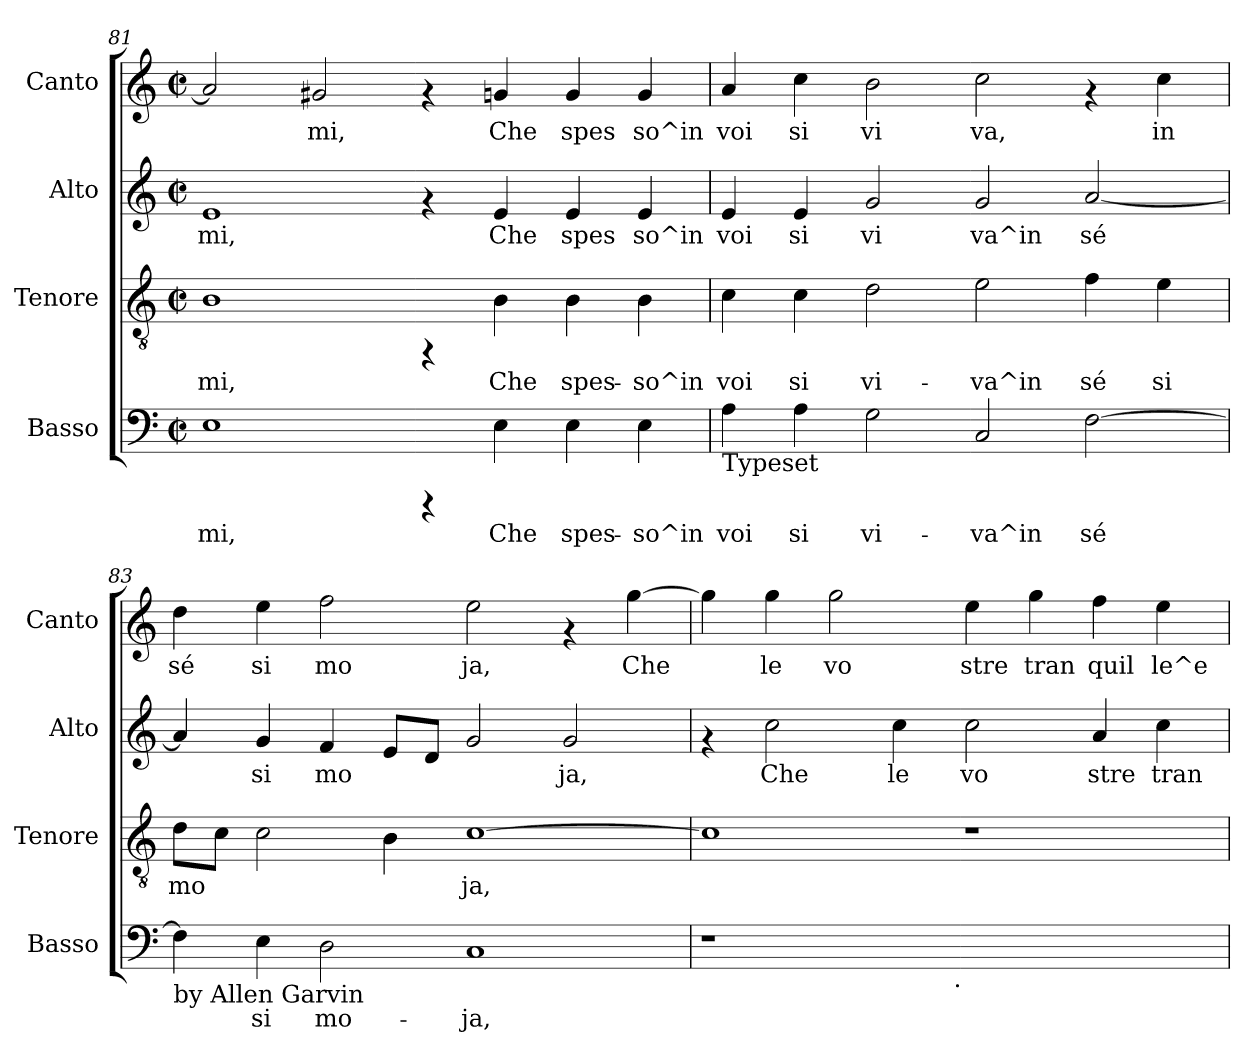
**kern	**text	**kern	**text	**kern	**text	**kern	**text
*part4	*part4	*part3	*part3	*part2	*part2	*part1	*part1
*staff4	*staff4	*staff3	*staff3	*staff2	*staff2	*staff1	*staff1
*I"Basso	*	*I"Tenore	*	*I"Alto	*	*I"Canto	*
*I'Basso	*	*I'Tenore	*	*I'Alto	*	*I'Canto	*
!!LO:PB:g=z
*clefF4	*	*clefGv2	*	*clefG2	*	*clefG2	*
*	*	*	*	*	*	*ITrd-3c-5	*
*k[]	*	*k[]	*	*k[]	*	*k[b-]	*
*C:	*	*C:	*	*C:	*	*F:	*
*M2/2	*	*M2/2	*	*M2/2	*	*M2/2	*
*met(c|)	*	*met(c|)	*	*met(c|)	*	*met(c|)	*
=81	=81	=81	=81	=81	=81	=81	=81
!	!LO:LY:b:cj	!	!LO:LY:b	!	!LO:LY:b:cj	!	!LO:LY:b:cj
1E	mi,	1B	mi,	1e	mi,	2dd/]	--
!	!	!	!	!	!	!	!LO:LY:b:cj
.	.	.	.	.	.	2cc#X/	-mi,
4rCCC	.	4rFF	.	4rf	.	4rf	.
!	!LO:LY:b:cj	!	!LO:LY:b	!	!LO:LY:b:cj	!	!LO:LY:b:cj
4E\	Che	4B\	Che	4e/	Che	4ccn/	Che
!	!LO:LY:b:cj	!	!LO:LY:b	!	!LO:LY:b:cj	!	!LO:LY:b:cj
4E\	spes-	4B\	spes-	4e/	spes	4cc/	spes
!	!LO:LY:b:cj	!	!LO:LY:b	!	!LO:LY:b:cj	!	!LO:LY:b:cj
4E\	-so^in	4B\	-so^in	4e/	so^in	4cc/	so^in
=82	=82	=82	=82	=82	=82	=82	=82
!LO:TX:b:t=Typeset	!	!	!	!	!	!	!
!	!LO:LY:b:cj	!	!LO:LY:b	!	!LO:LY:b:cj	!	!LO:LY:b:cj
4A\	voi	4c\	voi	4e/	voi	4dd/	voi
!	!LO:LY:b:cj	!	!LO:LY:b	!	!LO:LY:b:cj	!	!LO:LY:b:cj
4A\	si	4c\	si	4e/	si	4ff\	si
!	!LO:LY:b:cj	!	!LO:LY:b	!	!LO:LY:b:cj	!	!LO:LY:b:cj
2G\	vi-	2d\	vi-	2g/	vi	2ee\	vi
!	!LO:LY:b:cj	!	!LO:LY:b	!	!LO:LY:b:cj	!	!LO:LY:b:cj
2C/	-va^in	2e\	-va^in	2g/	va^in	2ff\	va,
!	!LO:LY:b:cj	!	!LO:LY:b	!	!LO:LY:b:cj	!	!
[>2F\	sé	4f\	sé	[<2a/	sé	4rf	.
!	!	!	!LO:LY:b	!	!	!	!LO:LY:b:cj
.	.	4e\	si	.	.	4ff\	in
=83	=83	=83	=83	=83	=83	=83	=83
!LO:TX:b:t=by Allen Garvin	!	!	!	!	!	!	!
!	!LO:LY:b:cj	!	!LO:LY:b	!	!LO:LY:b:cj	!	!LO:LY:b:cj
4F\]	.	8d\L	mo-	4a/]	.	4gg\	sé
!	!	!	!LO:LY:b	!	!	!	!
.	.	8c\J	--	.	.	.	.
!	!LO:LY:b:cj	!	!LO:LY:b	!	!LO:LY:b:cj	!	!LO:LY:b:cj
4E\	si	2c\	--	4g/	si	4aa\	si
!	!LO:LY:b:cj	!	!	!	!LO:LY:b:cj	!	!LO:LY:b:cj
2D\	mo-	.	.	4f/	mo	2bb-\	mo
!	!	!	!LO:LY:b	!	!LO:LY:b:cj	!	!
.	.	4B\	--	8e/L	.	.	.
!	!	!	!	!	!LO:LY:b:cj	!	!
.	.	.	.	8d/J	.	.	.
!	!LO:LY:b:cj	!	!LO:LY:b	!	!LO:LY:b:cj	!	!LO:LY:b:cj
1C	-ja,	[>1c	-ja,	2g/	.	2aa\	ja,
!	!	!	!	!	!LO:LY:b:cj	!	!
.	.	.	.	2g/	ja,	4rf	.
!	!	!	!	!	!	!	!LO:LY:b:cj
.	.	.	.	.	.	[>4ccc\	Che
=84	=84	=84	=84	=84	=84	=84	=84
!LO:TX:b:t=(aurvondel@gmail.com)	!	!	!	!	!	!	!
!	!	!	!LO:LY:b	!	!	!	!LO:LY:b:cj
*^	*	*	*	*	*	*	*
1r	2ryy	.	1c]	.	4rf	.	4ccc\]	.
!	!	!	!	!	!	!LO:LY:b:cj	!	!LO:LY:b:cj
.	.	.	.	.	2cc\	Che	4ccc\	le
!	!	!	!	!	!	!	!	!LO:LY:b:cj
.	4ryy	.	.	.	.	.	2ccc\	vo
!	!	!	!	!	!	!LO:LY:b:cj	!	!
.	8...ryy	.	.	.	4cc\	le	.	.
!	!LO:TX:b:t=.	!	!	!	!	!	!	!
.	1ryy	.	.	.	.	.	.	.
!	!	!	!	!	!	!LO:LY:b:cj	!	!LO:LY:b:cj
1ryy	.	.	1r	.	2cc\	vo	4aa\	stre
!	!	!	!	!	!	!	!	!LO:LY:b:cj
.	.	.	.	.	.	.	4ccc\	tran
!	!	!	!	!	!	!LO:LY:b:cj	!	!LO:LY:b:cj
.	.	.	.	.	4a/	stre	4bb-\	quil
!	!	!	!	!	!	!LO:LY:b:cj	!	!LO:LY:b:cj
.	.	.	.	.	4cc\	tran	4aa\	le^e
.	64ryy	.	.	.	.	.	.	.
*v	*v	*	*	*	*	*	*	*
=	=	=	=	=	=	=	=
*-	*-	*-	*-	*-	*-	*-	*-
